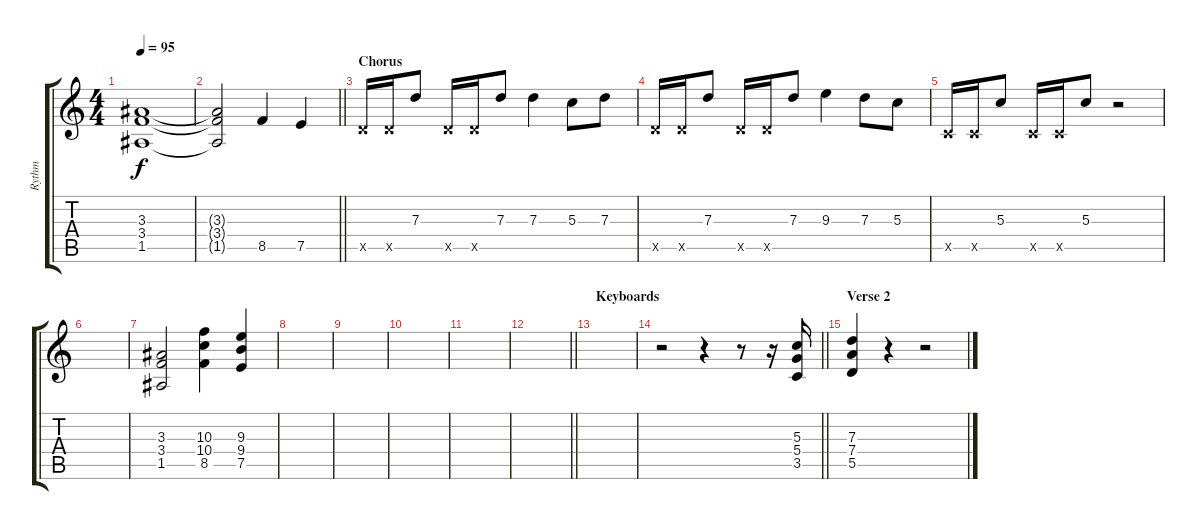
\track ("Rythm" "Rythm") {instrument distortionguitar}
\staff {score tabs}
\tuning (E4 B3 G3 D3 A2 E2) {hide}
\ts (4 4)
\tempo 95
\clef g2
\ks c
(3.3 3.4 1.5).1{dy f} |
\barLineRight lightlight
(3.3{t} 3.4{t} 1.5{t}).2 8.5.4 7.5.4 |
\section ("" "Chorus")
5.5{x}.16 5.5{x}.16 7.3.8 5.5{x}.16 5.5{x}.16 7.3.8 7.3.4 5.3.8 7.3.8 |
5.5{x}.16 5.5{x}.16 7.3.8 5.5{x}.16 5.5{x}.16 7.3.8 9.3.4 7.3.8 5.3.8 |
3.5{x}.16 3.5{x}.16 5.3.8 3.5{x}.16 3.5{x}.16 5.3.8 r.2 |
|
(3.3 3.4 1.5).2 (10.3 10.4 8.5).4 (9.3 9.4 7.5).4 |
|
|
|
|
\barLineRight lightlight
|
\section ("" "Keyboards")
|
\barLineRight lightlight
r.2 r.4 r.8 r.16 (5.3 5.4 3.5).16 |
\section ("" "Verse 2")
(7.3 7.4 5.5).4 r.4 r.2
